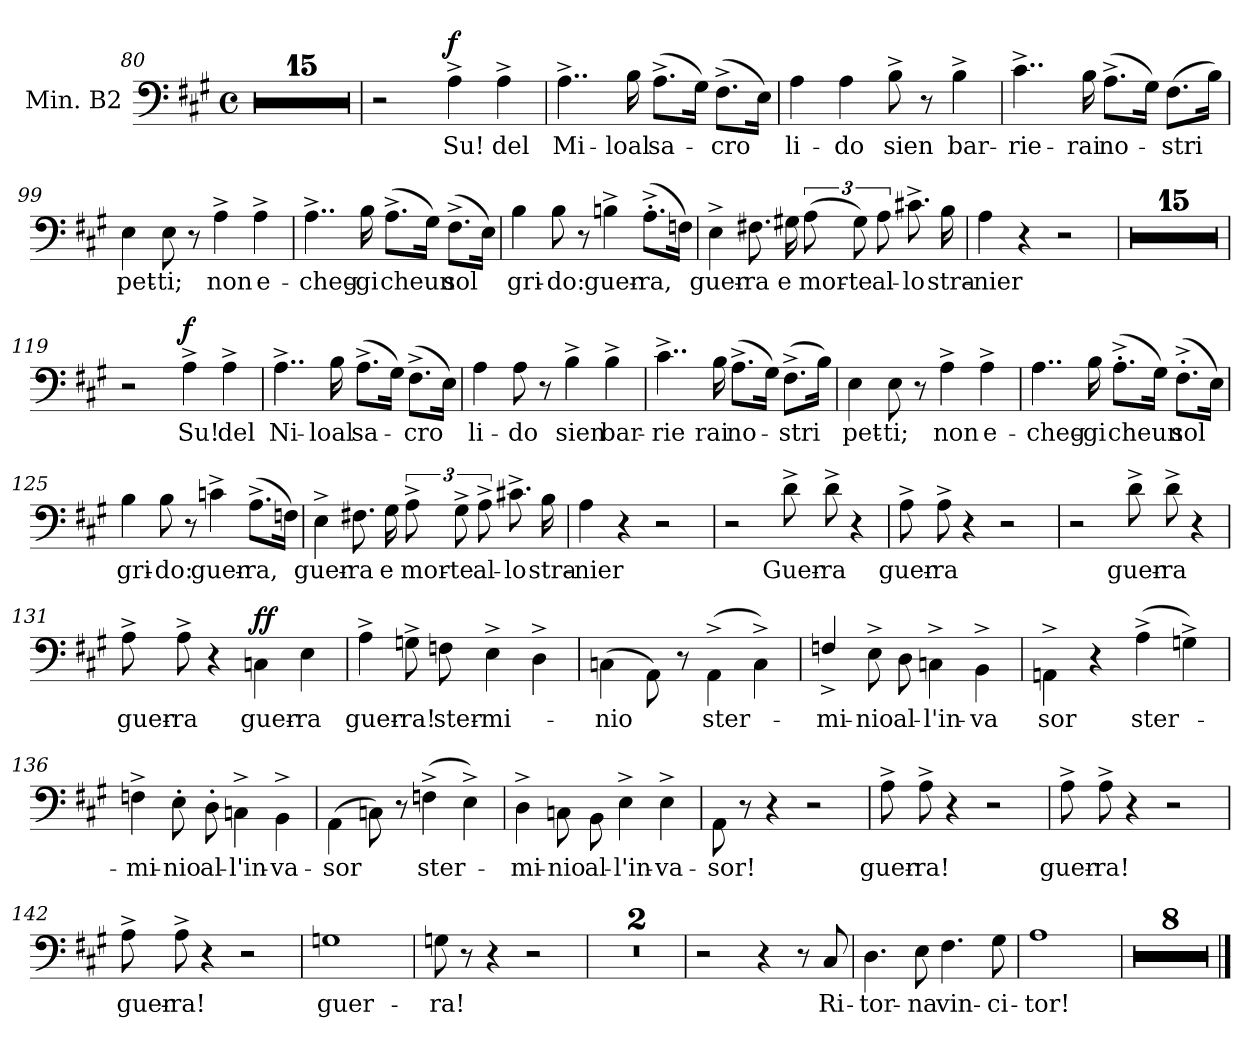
**kern	**text	**dynam
*part1	*part1	*part1
*staff1	*staff1	*staff1
*I"Min. B2	*	*
*I'Min. B2	*	*
*clefF4	*	*
*k[f#c#g#]	*	*
*M4/4	*	*
*met(c)	*	*
=80	=80	=80
1r	.	.
=81	=81	=81
1r	.	.
=82	=82	=82
1r	.	.
!!LO:LB:g=z
=83	=83	=83
1r	.	.
=84	=84	=84
1r	.	.
=85	=85	=85
1r	.	.
=86	=86	=86
1r	.	.
!!LO:LB:g=z
=87	=87	=87
1r	.	.
=88	=88	=88
1r	.	.
=89	=89	=89
1r	.	.
=90	=90	=90
1r	.	.
!!LO:LB:g=z
=91	=91	=91
1r	.	.
=92	=92	=92
1r	.	.
=93	=93	=93
1r	.	.
=94	=94	=94
1r	.	.
!!LO:PB:g=z
=95	=95	=95
2r	.	.
!	!LO:LY:b:color=#0055FF	!LO:DY:a
4A^\	Su!	f
!	!LO:LY:b:color=#0055FF	!
4A^\	del	.
=96	=96	=96
!	!LO:LY:b:color=#0055FF	!
4..A^\	Mi-	.
!	!LO:LY:b:color=#0055FF	!
16B\	-loal	.
!	!LO:LY:b:color=#0055FF	!
(>8.A^\L	sa-	.
16G#\Jk)	.	.
!	!LO:LY:b:color=#0055FF	!
(>8.F#^\L	-cro	.
16E\Jk)	.	.
=97	=97	=97
!	!LO:LY:b:color=#0055FF	!
4A\	li-	.
!	!LO:LY:b:color=#0055FF	!
4A\	-do	.
!	!LO:LY:b:color=#0055FF	!
8B^\	sien	.
8r	.	.
!	!LO:LY:b:color=#0055FF	!
4B^\	bar-	.
!!LO:LB:g=z
=98	=98	=98
!	!LO:LY:b:color=#0055FF	!
4..c#^\	-rie-	.
!	!LO:LY:b:color=#0055FF	!
16B\	-rai	.
!	!LO:LY:b:color=#0055FF	!
(>8.A^\L	no-	.
16G#\Jk)	.	.
!	!LO:LY:b:color=#0055FF	!
(>8.F#\L	-stri	.
16B\Jk)	.	.
=99	=99	=99
!	!LO:LY:b:color=#0055FF	!
4E\	pet-	.
!	!LO:LY:b:color=#0055FF	!
8E\	-ti;	.
8r	.	.
!	!LO:LY:b:color=#0055FF	!
4A^\	non	.
!	!LO:LY:b:color=#0055FF	!
4A^\	e-	.
=100	=100	=100
!	!LO:LY:b:color=#0055FF	!
4..A^\	-cheg-	.
!	!LO:LY:b:color=#0055FF	!
16B\	-gi	.
!	!LO:LY:b:color=#0055FF	!
(>8.A^\L	cheun	.
16G#\Jk)	.	.
!	!LO:LY:b:color=#0055FF	!
(>8.F#^\L	sol	.
16E\Jk)	.	.
!!LO:PB:g=z
=101	=101	=101
!	!LO:LY:b:color=#0055FF	!
4B\	gri-	.
!	!LO:LY:b:color=#0055FF	!
8B\	-do:	.
8r	.	.
!	!LO:LY:b:color=#0055FF	!
4Bn^\	guer-	.
!	!LO:LY:b:color=#0055FF	!
(>8.A'^\L	-ra,	.
16Fn\Jk)	.	.
=102	=102	=102
!	!LO:LY:b:color=#0055FF	!
4E^\	guer-	.
!	!LO:LY:b:color=#0055FF	!
8.F#X\	-ra	.
!	!LO:LY:b:color=#0055FF	!
16G#X\	e	.
!	!LO:LY:b:color=#0055FF	!
(>12A\	mor-	.
!	!LO:LY:b:color=#0055FF	!
12G#\)	-te	.
!	!LO:LY:b:color=#0055FF	!
12A\	al-	.
!	!LO:LY:b:color=#0055FF	!
8.c#X^\	-lo	.
!	!LO:LY:b:color=#0055FF	!
16B\	stra-	.
=103	=103	=103
!	!LO:LY:b:color=#0055FF	!
4A\	-nier	.
4r	.	.
2r	.	.
!!LO:LB:g=z
=104	=104	=104
1r	.	.
=105	=105	=105
1r	.	.
=106	=106	=106
1r	.	.
=107	=107	=107
1r	.	.
!!LO:PB:g=z
=108	=108	=108
1r	.	.
=109	=109	=109
1r	.	.
=110	=110	=110
1r	.	.
!!LO:LB:g=z
=111	=111	=111
1r	.	.
=112	=112	=112
1r	.	.
=113	=113	=113
1r	.	.
=114	=114	=114
1r	.	.
!!LO:LB:g=z
=115	=115	=115
1r	.	.
=116	=116	=116
1r	.	.
=117	=117	=117
1r	.	.
=118	=118	=118
1r	.	.
!!LO:PB:g=z
=119	=119	=119
2r	.	.
!	!LO:LY:b:color=#0055FF	!LO:DY:a
4A^\	Su!	f
!	!LO:LY:b:color=#0055FF	!
4A^\	del	.
=120	=120	=120
!	!LO:LY:b:color=#0055FF	!
4..A^\	Ni-	.
!	!LO:LY:b:color=#0055FF	!
16B\	-loal	.
!	!LO:LY:b:color=#0055FF	!
(>8.A^\L	sa-	.
16G#\Jk)	.	.
!	!LO:LY:b:color=#0055FF	!
(>8.F#^\L	-cro	.
16E\Jk)	.	.
!!LO:PB:g=z
=121	=121	=121
!	!LO:LY:b:color=#0055FF	!
4A\	li-	.
!	!LO:LY:b:color=#0055FF	!
8A\	-do	.
8r	.	.
!	!LO:LY:b:color=#0055FF	!
4B^\	sien	.
!	!LO:LY:b:color=#0055FF	!
4B^\	bar-	.
=122	=122	=122
!	!LO:LY:b:color=#0055FF	!
4..c#^\	-rie	.
!	!LO:LY:b:color=#0055FF	!
16B\	-rai	.
!	!LO:LY:b:color=#0055FF	!
(>8.A^\L	no-	.
16G#\Jk)	.	.
!	!LO:LY:b:color=#0055FF	!
(>8.F#^\L	-stri	.
16B\Jk)	.	.
!!LO:PB:g=z
=123	=123	=123
!	!LO:LY:b:color=#0055FF	!
4E\	pet-	.
!	!LO:LY:b:color=#0055FF	!
8E\	-ti;	.
8r	.	.
!	!LO:LY:b:color=#0055FF	!
4A^\	non	.
!	!LO:LY:b:color=#0055FF	!
4A^\	e-	.
=124	=124	=124
!	!LO:LY:b:color=#0055FF	!
4..A\	-cheg-	.
!	!LO:LY:b:color=#0055FF	!
16B\	-gi	.
!	!LO:LY:b:color=#0055FF	!
(>8.A^'\L	cheun	.
16G#\Jk)	.	.
!	!LO:LY:b:color=#0055FF	!
(>8.F#^'\L	sol	.
16E\Jk)	.	.
!!LO:PB:g=z
=125	=125	=125
!	!LO:LY:b:color=#0055FF	!
4B\	gri-	.
!	!LO:LY:b:color=#0055FF	!
8B\	-do:	.
8r	.	.
!	!LO:LY:b:color=#0055FF	!
4cn^\	guer-	.
!	!LO:LY:b:color=#0055FF	!
(>8.A^\L	-ra,	.
16Fn\Jk)	.	.
=126	=126	=126
!	!LO:LY:b:color=#0055FF	!
4E^\	guer-	.
!	!LO:LY:b:color=#0055FF	!
8.F#X\	-ra	.
!	!LO:LY:b:color=#0055FF	!
16G#\	e	.
!	!LO:LY:b:color=#0055FF	!
12A^\	mor-	.
!	!LO:LY:b:color=#0055FF	!
12G#^\	-te	.
!	!LO:LY:b:color=#0055FF	!
12A^\	al-	.
!	!LO:LY:b:color=#0055FF	!
8.c#X^\	-lo	.
!	!LO:LY:b:color=#0055FF	!
16B\	stra-	.
!!LO:PB:g=z
=127	=127	=127
!	!LO:LY:b:color=#0055FF	!
4A\	-nier	.
4r	.	.
2r	.	.
=128	=128	=128
2r	.	.
!	!LO:LY:b:color=#0055FF	!
8d^\	Guer-	.
!	!LO:LY:b:color=#0055FF	!
8d^\	-ra	.
4r	.	.
!!LO:PB:g=z
=129	=129	=129
!	!LO:LY:b:color=#0055FF	!
8A^\	guer-	.
!	!LO:LY:b:color=#0055FF	!
8A^\	-ra	.
4r	.	.
2r	.	.
=130	=130	=130
2r	.	.
!	!LO:LY:b:color=#0055FF	!
8d^\	guer-	.
!	!LO:LY:b:color=#0055FF	!
8d^\	-ra	.
4r	.	.
=131	=131	=131
!	!LO:LY:b:color=#0055FF	!
8A^\	guer-	.
!	!LO:LY:b:color=#0055FF	!
8A^\	-ra	.
4r	.	.
!	!LO:LY:b:color=#0055FF	!LO:DY:a
4Cn\	guer-	ff
!	!LO:LY:b:color=#0055FF	!
4E\	-ra	.
!!LO:PB:g=z
=132	=132	=132
!	!LO:LY:b:color=#0055FF	!
4A^\	guer-	.
!	!LO:LY:b:color=#0055FF	!
8Gn^\	-ra!	.
!	!LO:LY:b:color=#0055FF	!
8Fn\	ster-	.
!	!LO:LY:b:color=#0055FF	!
4E^\	-mi-	.
4D^\	.	.
=133	=133	=133
!	!LO:LY:b:color=#0055FF	!
(>4Cn\	-nio	.
8AA\)	.	.
8r	.	.
!	!LO:LY:b:color=#0055FF	!
(>4AA^\	ster-	.
4C^\)	.	.
=134	=134	=134
!	!LO:LY:b:color=#0055FF	!
4Fn^/	-mi-	.
!	!LO:LY:b:color=#0055FF	!
8E^\	-nio	.
!	!LO:LY:b:color=#0055FF	!
8D\	al-	.
!	!LO:LY:b:color=#0055FF	!
4Cn^\	-l'in-	.
!	!LO:LY:b:color=#0055FF	!
4BB^\	-va	.
!!LO:PB:g=z
=135	=135	=135
!	!LO:LY:b:color=#0055FF	!
4AAn^\	-sor	.
4r	.	.
!	!LO:LY:b:color=#0055FF	!
(>4A^\	ster-	.
4Gn^\)	.	.
=136	=136	=136
!	!LO:LY:b:color=#0055FF	!
4Fn^\	-mi-	.
!	!LO:LY:b:color=#0055FF	!
8E'\	-nio	.
!	!LO:LY:b:color=#0055FF	!
8D'\	al-	.
!	!LO:LY:b:color=#0055FF	!
4Cn^\	-l'in-	.
!	!LO:LY:b:color=#0055FF	!
4BB^\	-va-	.
=137	=137	=137
!	!LO:LY:b:color=#0055FF	!
(>4AA\	-sor	.
8Cn\)	.	.
8r	.	.
!	!LO:LY:b:color=#0055FF	!
(>4Fn^\	ster-	.
4E^\)	.	.
!!LO:PB:g=z
=138	=138	=138
!	!LO:LY:b:color=#0055FF	!
4D^\	-mi-	.
!	!LO:LY:b:color=#0055FF	!
8Cn\	-nio	.
!	!LO:LY:b:color=#0055FF	!
8BB\	al-	.
!	!LO:LY:b:color=#0055FF	!
4E^\	-l'in-	.
!	!LO:LY:b:color=#0055FF	!
4E^\	-va-	.
=139	=139	=139
!	!LO:LY:b:color=#0055FF	!
8AA\	-sor!	.
8r	.	.
4r	.	.
2r	.	.
=140	=140	=140
!	!LO:LY:b:color=#0055FF	!
8A^\	guer-	.
!	!LO:LY:b:color=#0055FF	!
8A^\	-ra!	.
4r	.	.
2r	.	.
!!LO:PB:g=z
=141	=141	=141
!	!LO:LY:b:color=#0055FF	!
8A^\	guer-	.
!	!LO:LY:b:color=#0055FF	!
8A^\	-ra!	.
4r	.	.
2r	.	.
=142	=142	=142
!	!LO:LY:b:color=#0055FF	!
8A^\	guer-	.
!	!LO:LY:b:color=#0055FF	!
8A^\	-ra!	.
4r	.	.
2r	.	.
=143	=143	=143
!	!LO:LY:b:color=#0055FF	!
1Gn	guer-	.
=144	=144	=144
!	!LO:LY:b:color=#0055FF	!
8Gn\	-ra!	.
8r	.	.
4r	.	.
2r	.	.
!!LO:PB:g=z
=145	=145	=145
1r	.	.
=146	=146	=146
1r	.	.
=147	=147	=147
2r	.	.
4r	.	.
8r	.	.
!	!LO:LY:b:color=#0055FF	!
8C#/	Ri-	.
=148	=148	=148
!	!LO:LY:b:color=#0055FF	!
4.D\	-tor-	.
!	!LO:LY:b:color=#0055FF	!
8E\	-na	.
!	!LO:LY:b:color=#0055FF	!
4.F#\	vin-	.
!	!LO:LY:b:color=#0055FF	!
8G#\	-ci-	.
!!LO:PB:g=z
=149	=149	=149
!	!LO:LY:b:color=#0055FF	!
1A	-tor!	.
=150	=150	=150
1r	.	.
=151	=151	=151
1r	.	.
=152	=152	=152
1r	.	.
=153	=153	=153
1r	.	.
!!LO:LB:g=z
=154	=154	=154
1r	.	.
=155	=155	=155
1r	.	.
=156	=156	=156
1r	.	.
=157	=157	=157
1r	.	.
==	==	==
*-	*-	*-
